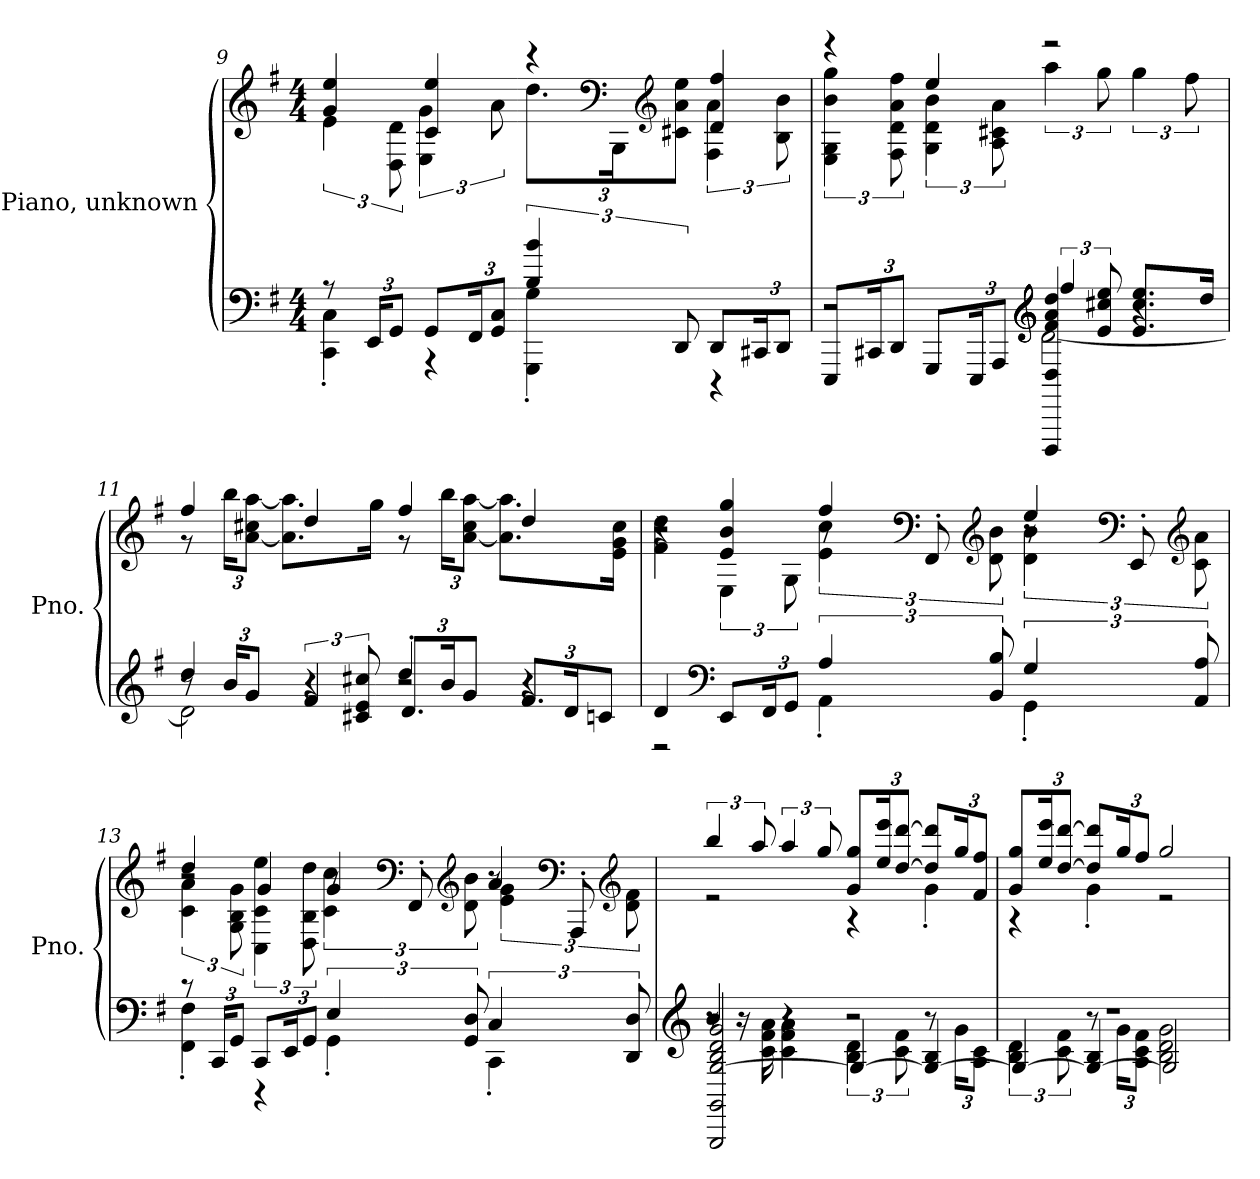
**kern	**kern
*part1	*part1
*staff2	*staff1
*I"Piano, unknown	*
*I'Pno.	*
!!LO:LB:g=z
*clefF4	*clefG2
*k[f#]	*k[f#]
*M4/4	*M4/4
=9	=9
*^	*^
8r	4CC\' 4C\'	4g/ 4ee/	6e\
*Xbrackettup	*	*	*
24EE/KL	.	.	.
12GG/J	.	.	12D\ 12d\
8GG/L	4r	4c/ 4ee/	6E\ 6g\
24FF#/K	.	.	.
12GG/ 12C/J	.	.	12a\
*brackettup	*	*	*Xbrackettup
6B/ 6b/	4GGG\' 4G\'	4r	12.dd\L
*	*	*clefF4	*
.	.	.	24BBB\K
*	*	*clefG2	*
12DD/	.	.	12c#X\ 12a\ 12ee\J
*	*	*	*brackettup
8DD/L	4r	4d/ 4ff#/	6F#\ 6a\
*Xbrackettup	*	*	*
24CC#X/K	.	.	.
12DD/J	.	.	12B\ 12b\
=10	=10	=10	=10
*	*^	*	*
2r	2r	8EEE/L	4r	6E\ 6G\ 6b\ 6gg\
.	.	24CC#X/K	.	.
.	.	12DD/J	.	12F#\ 12d\ 12a\ 12ff#\
.	.	8GGG/L	4ee/	6G\ 6d\ 6b\
.	.	24EEE/K	.	.
.	.	12AAA/J	.	12A\ 12c#X\ 12a\
*clefG2	*	*	*	*
*	*	*brackettup	*	*
4DDD/ 4D/ 4f#/ 4a/ 4dd/	[2d\	6ff#/	2r	6aa\
.	.	12e/ 12cc#X/ 12ee/	.	12gg\
8.e/ 8.cc#/ 8.ee/L	.	4r	.	6gg\
.	.	.	.	12ff#\
16dd/Jk	.	.	.	.
!!LO:LB:g=z	!!
=11	=11	=11	=11	=11
4dd/	2d\]	8r	4ff#/	8r
*	*	*Xbrackettup	*	*Xbrackettup
.	.	24b/KL	.	24bb\KL
.	.	12g/J	.	[12a\ 12cc#X\ [12aa\J
*	*	*brackettup	*	*
4r	.	6f#/	4dd/	8.a\] 8.aa\]L
.	.	12c#X/ 12e/ 12cc#X/	.	.
.	.	.	.	16gg\Jk
*	*	*Xbrackettup	*	*
4dd'/	2r	12.d/L	4ff#/	8r
.	.	24b/K	.	24bb\KL
.	.	12g/J	.	[12a\ 12cc#\ [12aa\J
4r	.	12.f#/L	4dd/	8.a\] 8.aa\]L
.	.	24d/K	.	.
.	.	12cn/J	.	.
.	.	.	.	16e\ 16g\ 16cc#\Jk
*	*v	*v	*	*
=12	=12	=12	=12
*	*	*	*^
4d/	2r	2r	4f#\ 4dd\	4r
*clefF4	*	*	*	*
*	*	*	*brackettup	*
8EE/L	.	.	6E\	4e/ 4b/ 4gg/
24FF#/K	.	.	.	.
12GG/J	.	.	12G\	.
*brackettup	*	*	*	*
6A/	4AA'\	4ff#/	6e\ 6cc\	8r
*	*	*clefF4	*	*
.	.	.	.	8FF#'/
*	*	*clefG2	*	*
12BB/ 12B/	.	.	12d\ 12b\	.
6G/	4GG'\	4ee/	6d\ 6b\	8r
*	*	*clefF4	*	*
.	.	.	.	8EE'/
*	*	*clefG2	*	*
12AA/ 12A/	.	.	12c\ 12a\	.
!!LO:PB:g=z	!!	!!
=13	=13	=13	=13	=13
8r	4FF#\' 4F#\'	2r	6c\ 6a\	4dd/
*Xbrackettup	*	*	*	*
24CC/KL	.	.	.	.
12GG/J	.	.	12G\ 12B\ 12g\	.
8CC/L	4r	.	6C\ 6c\ 6ee\	4g/
24EE/K	.	.	.	.
12GG/J	.	.	12D\ 12B\ 12dd\	.
*brackettup	*	*	*	*
6E/	4GG'\	4g/	6c\ 6cc\	8r
*	*	*clefF4	*	*
.	.	.	.	8FF#'/
*	*	*clefG2	*	*
12GG/ 12D/	.	.	12d\ 12b\	.
6C/	4CC'\	4a/	6e\ 6g\	8r
*	*	*clefF4	*	*
.	.	.	.	8AAA'/
*	*	*clefG2	*	*
12DD/ 12D/	.	.	12d\ 12f#\	.
*v	*v	*	*	*
*	*v	*v	*v
=14	=14
*clefG2	*
*^	*^
*	*^	*	*
4b/	8r	2GGG/ 2GG/ [2G/ 2B/ 2d/ 2g/	6bb/	2r
.	16r	.	.	.
.	.	.	12aa/	.
.	16c\ 16f#\ 16a\	.	.	.
4r	4c\ 4f#\ 4a\	.	6aa/	.
.	.	.	12gg/	.
2r	6B\ 6d\	4G/_	8g/ 8gg/L	4r
*	*	*	*Xbrackettup	*
.	.	.	24ee/ 24eee/K	.
.	12c\ 12f#\	.	[12dd/ [12ddd/J	.
.	8r	4G/_ 4B/	8dd/] 8ddd/]L	4g'\
*	*Xbrackettup	*	*	*
.	24g\KL	.	24gg/K	.
.	12A\ 12c\J	.	12f#/ 12ff#/J	.
!!LO:LB:g=z	!!
=15	=15	=15	=15	=15
*	*brackettup	*	*	*
1r	6B\ 6d\	4G/_	8g/ 8gg/L	4r
.	.	.	24ee/ 24eee/K	.
.	12c\ 12f#\	.	[12dd/ [12ddd/J	.
.	8r	4G/_ 4B/	8dd/] 8ddd/]L	4g'\
*	*Xbrackettup	*	*	*
.	24g\KL	.	24gg/K	.
.	12A\ 12c\ 12f#\J	.	12ff#/J	.
.	2B\ 2d\ 2g\	2G/]	2gg/	2r
*v	*v	*v	*	*
*	*v	*v
=	=
*-	*-
